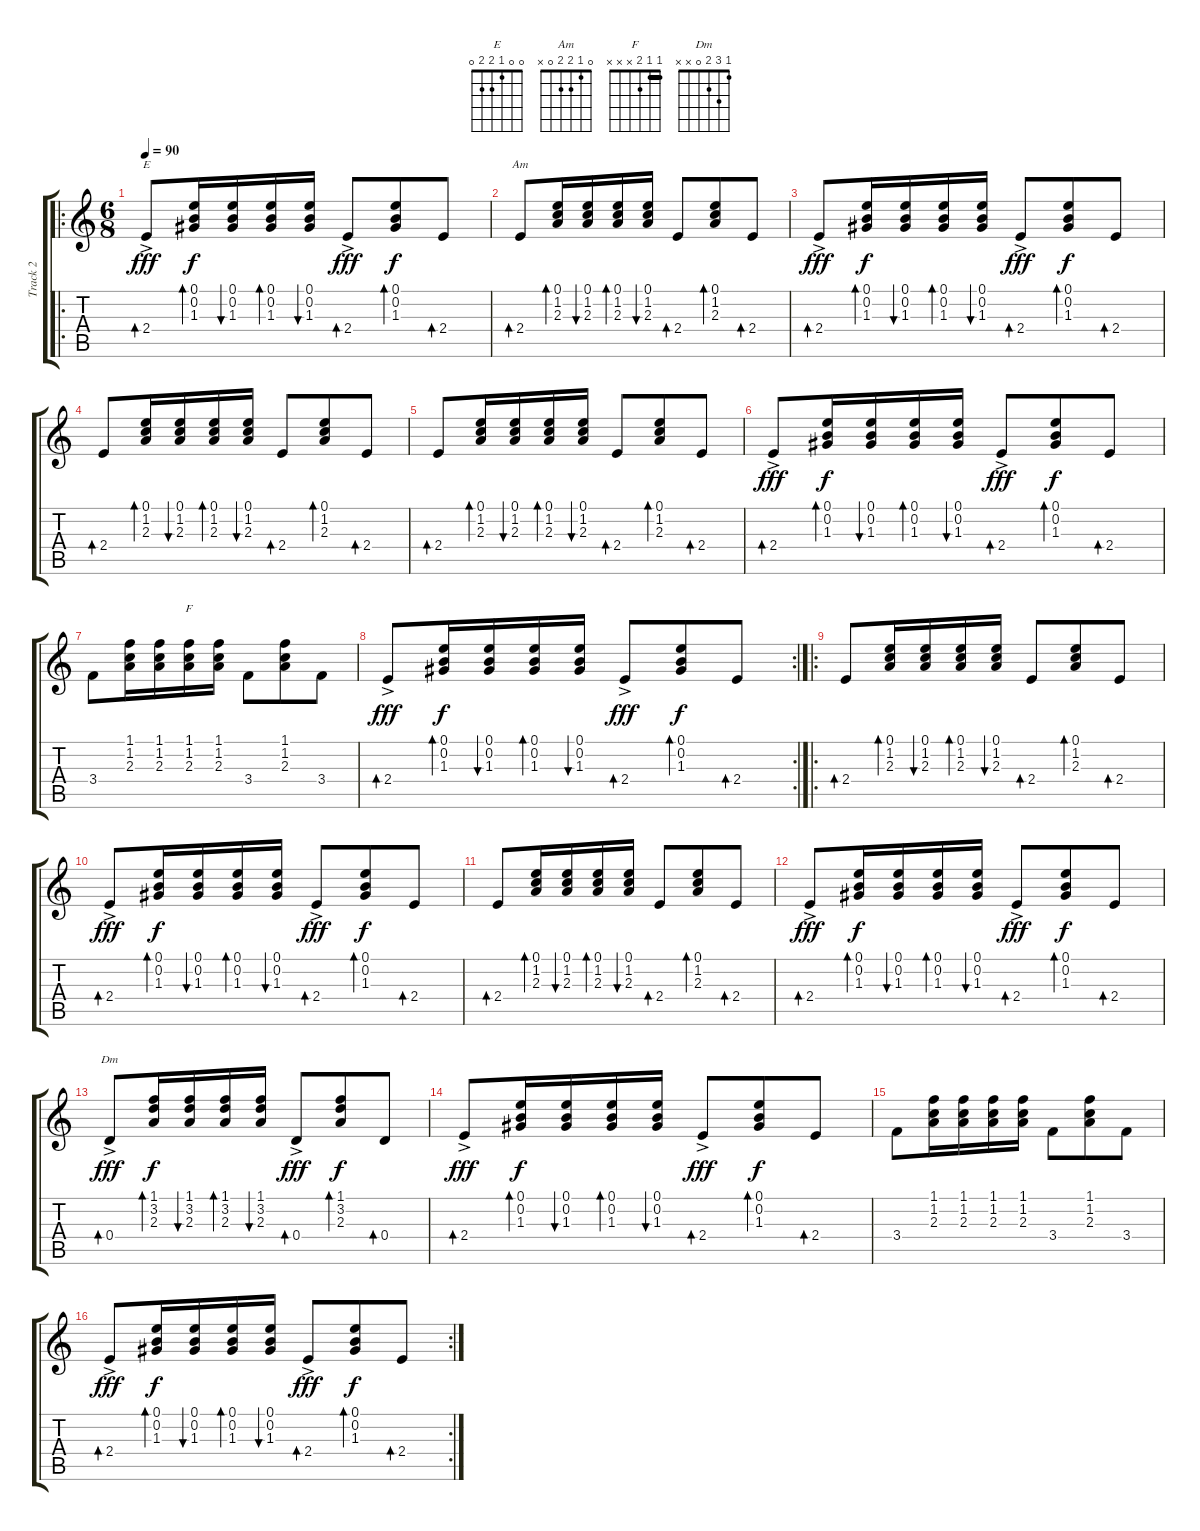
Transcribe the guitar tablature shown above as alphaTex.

\track ("Track 2" "Track 2") {instrument acousticguitarnylon}
\staff {score tabs}
\tuning (E4 B3 G3 D3 A2 E2) {hide}
\chord ("E" 0 0 1 2 2 0)
\chord ("Am" 0 1 2 2 0 x)
\chord ("F" 1 1 2 x x x) {barre 1}
\chord ("Dm" 1 3 2 0 x x)
\ro
\ts (6 8)
\tempo 90
\clef g2
\ks c
2.4{ac}.8{bd 30 ch "E" dy fff} (0.1 0.2 1.3).16{bd 30 dy f} (0.1 0.2 1.3).16{bu 30} (0.1 0.2 1.3).16{bd 30} (0.1 0.2 1.3).16{bu 30} 2.4{ac}.8{bd 30 dy fff} (0.1 0.2 1.3).8{bd 30 dy f} 2.4.8{bd 30} |
2.4.8{bd 30 ch "Am"} (0.1 1.2 2.3).16{bd 30} (0.1 1.2 2.3).16{bu 30} (0.1 1.2 2.3).16{bd 30} (0.1 1.2 2.3).16{bu 30} 2.4.8{bd 30} (0.1 1.2 2.3).8{bd 30} 2.4.8{bd 30} |
2.4{ac}.8{bd 30 dy fff} (0.1 0.2 1.3).16{bd 30 dy f} (0.1 0.2 1.3).16{bu 30} (0.1 0.2 1.3).16{bd 30} (0.1 0.2 1.3).16{bu 30} 2.4{ac}.8{bd 30 dy fff} (0.1 0.2 1.3).8{bd 30 dy f} 2.4.8{bd 30} |
2.4.8{bd 30} (0.1 1.2 2.3).16{bd 30} (0.1 1.2 2.3).16{bu 30} (0.1 1.2 2.3).16{bd 30} (0.1 1.2 2.3).16{bu 30} 2.4.8{bd 30} (0.1 1.2 2.3).8{bd 30} 2.4.8{bd 30} |
2.4.8{bd 30} (0.1 1.2 2.3).16{bd 30} (0.1 1.2 2.3).16{bu 30} (0.1 1.2 2.3).16{bd 30} (0.1 1.2 2.3).16{bu 30} 2.4.8{bd 30} (0.1 1.2 2.3).8{bd 30} 2.4.8{bd 30} |
2.4{ac}.8{bd 30 dy fff} (0.1 0.2 1.3).16{bd 30 dy f} (0.1 0.2 1.3).16{bu 30} (0.1 0.2 1.3).16{bd 30} (0.1 0.2 1.3).16{bu 30} 2.4{ac}.8{bd 30 dy fff} (0.1 0.2 1.3).8{bd 30 dy f} 2.4.8{bd 30} |
3.4.8 (1.1 1.2 2.3).16 (1.1 1.2 2.3).16 (1.1 1.2 2.3).16{ch "F"} (1.1 1.2 2.3).16 3.4.8 (1.1 1.2 2.3).8 3.4.8 |
\rc 2
2.4{ac}.8{bd 30 dy fff} (0.1 0.2 1.3).16{bd 30 dy f} (0.1 0.2 1.3).16{bu 30} (0.1 0.2 1.3).16{bd 30} (0.1 0.2 1.3).16{bu 30} 2.4{ac}.8{bd 30 dy fff} (0.1 0.2 1.3).8{bd 30 dy f} 2.4.8{bd 30} |
\ro
2.4.8{bd 30} (0.1 1.2 2.3).16{bd 30} (0.1 1.2 2.3).16{bu 30} (0.1 1.2 2.3).16{bd 30} (0.1 1.2 2.3).16{bu 30} 2.4.8{bd 30} (0.1 1.2 2.3).8{bd 30} 2.4.8{bd 30} |
2.4{ac}.8{bd 30 dy fff} (0.1 0.2 1.3).16{bd 30 dy f} (0.1 0.2 1.3).16{bu 30} (0.1 0.2 1.3).16{bd 30} (0.1 0.2 1.3).16{bu 30} 2.4{ac}.8{bd 30 dy fff} (0.1 0.2 1.3).8{bd 30 dy f} 2.4.8{bd 30} |
2.4.8{bd 30} (0.1 1.2 2.3).16{bd 30} (0.1 1.2 2.3).16{bu 30} (0.1 1.2 2.3).16{bd 30} (0.1 1.2 2.3).16{bu 30} 2.4.8{bd 30} (0.1 1.2 2.3).8{bd 30} 2.4.8{bd 30} |
2.4{ac}.8{bd 30 dy fff} (0.1 0.2 1.3).16{bd 30 dy f} (0.1 0.2 1.3).16{bu 30} (0.1 0.2 1.3).16{bd 30} (0.1 0.2 1.3).16{bu 30} 2.4{ac}.8{bd 30 dy fff} (0.1 0.2 1.3).8{bd 30 dy f} 2.4.8{bd 30} |
0.4{ac}.8{bd 30 ch "Dm" dy fff} (1.1 3.2 2.3).16{bd 30 dy f} (1.1 3.2 2.3).16{bu 30} (1.1 3.2 2.3).16{bd 30} (1.1 3.2 2.3).16{bu 30} 0.4{ac}.8{bd 30 dy fff} (1.1 3.2 2.3).8{bd 30 dy f} 0.4.8{bd 30} |
2.4{ac}.8{bd 30 dy fff} (0.1 0.2 1.3).16{bd 30 dy f} (0.1 0.2 1.3).16{bu 30} (0.1 0.2 1.3).16{bd 30} (0.1 0.2 1.3).16{bu 30} 2.4{ac}.8{bd 30 dy fff} (0.1 0.2 1.3).8{bd 30 dy f} 2.4.8{bd 30} |
3.4.8 (1.1 1.2 2.3).16 (1.1 1.2 2.3).16 (1.1 1.2 2.3).16 (1.1 1.2 2.3).16 3.4.8 (1.1 1.2 2.3).8 3.4.8 |
\rc 2
2.4{ac}.8{bd 30 dy fff} (0.1 0.2 1.3).16{bd 30 dy f} (0.1 0.2 1.3).16{bu 30} (0.1 0.2 1.3).16{bd 30} (0.1 0.2 1.3).16{bu 30} 2.4{ac}.8{bd 30 dy fff} (0.1 0.2 1.3).8{bd 30 dy f} 2.4.8{bd 30}
